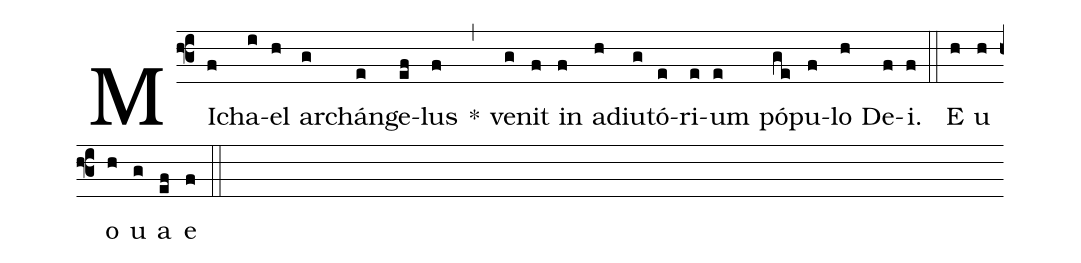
%%
(f3)
MI(f)cha(i)el(h) ar(g)chán(e)ge(ef)lus(f) *(,)
ve(g)nit(f) in(f) a(h)diu(g)tó(e)ri(e)um(e) pó(ge)pu(f)lo(h) De(f)i.(f) (::)
E(h) u(h) o(h) u(g) a(ef) e(f) (::)
